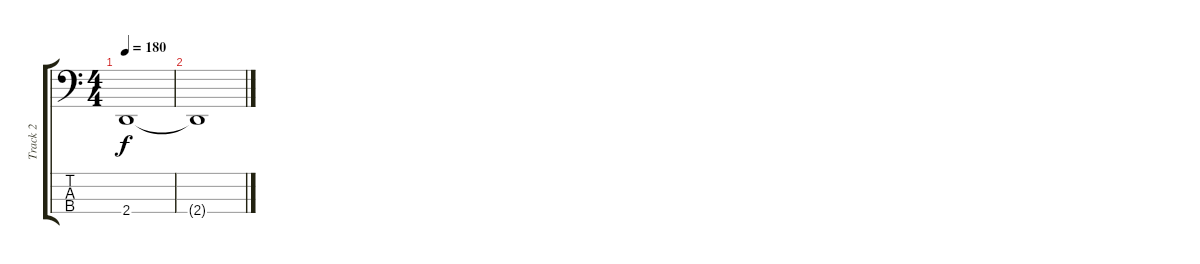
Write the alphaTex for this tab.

\track ("Track 2" "Track 2") {instrument electricbassfinger}
\staff {score tabs}
\tuning (F2 C2 G1 C1) {hide}
\ts (4 4)
\tempo 180
\clef f4
\ks c
2.4.1{dy f} |
2.4{t}.1
